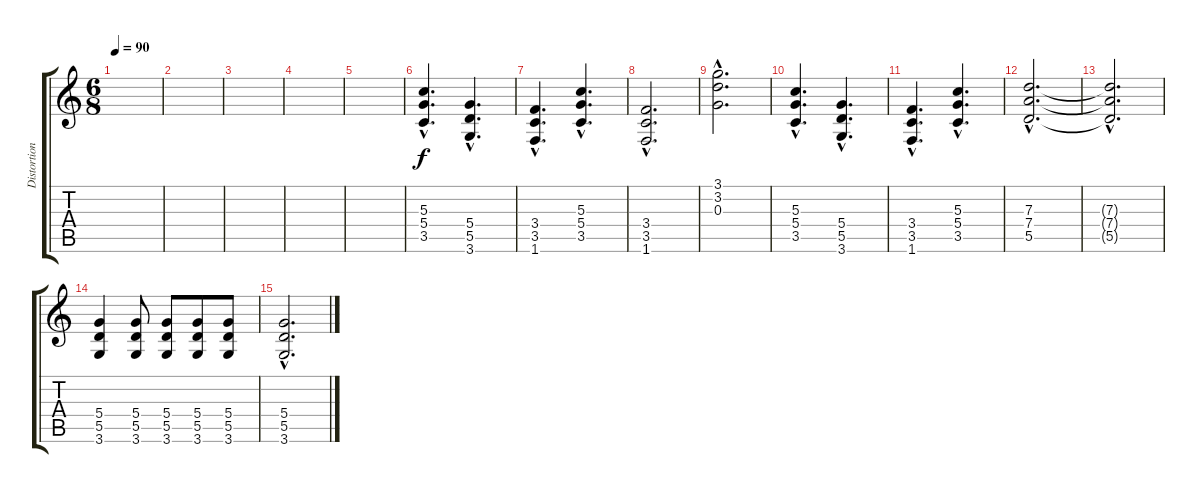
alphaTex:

\track ("Distortion Guitar" "Distortion") {instrument distortionguitar}
\staff {score tabs}
\tuning (E4 B3 G3 D3 A2 E2) {hide}
\ts (6 8)
\tempo 90
\clef g2
\ks c
|
|
|
|
|
(5.3{hac} 5.4{hac} 3.5{hac}).4{d} (5.4{hac} 5.5{hac} 3.6{hac}).4{d} |
(3.4{hac} 3.5{hac} 1.6{hac}).4{d} (5.3{hac} 5.4{hac} 3.5{hac}).4{d} |
(3.4{hac} 3.5{hac} 1.6{hac}).2{d} |
(3.1{hac} 3.2{hac} 0.3{hac}).2{d} |
(5.3{hac} 5.4{hac} 3.5{hac}).4{d} (5.4{hac} 5.5{hac} 3.6{hac}).4{d} |
(3.4{hac} 3.5{hac} 1.6{hac}).4{d} (5.3{hac} 5.4{hac} 3.5{hac}).4{d} |
(7.3{hac} 7.4{hac} 5.5{hac}).2{d} |
(7.3{hac t} 7.4{hac t} 5.5{hac t}).2{d} |
(5.4 5.5 3.6).4 (5.4 5.5 3.6).8 (5.4 5.5 3.6).8 (5.4 5.5 3.6).8 (5.4 5.5 3.6).8 |
(5.4{hac} 5.5{hac} 3.6{hac}).2{d}
